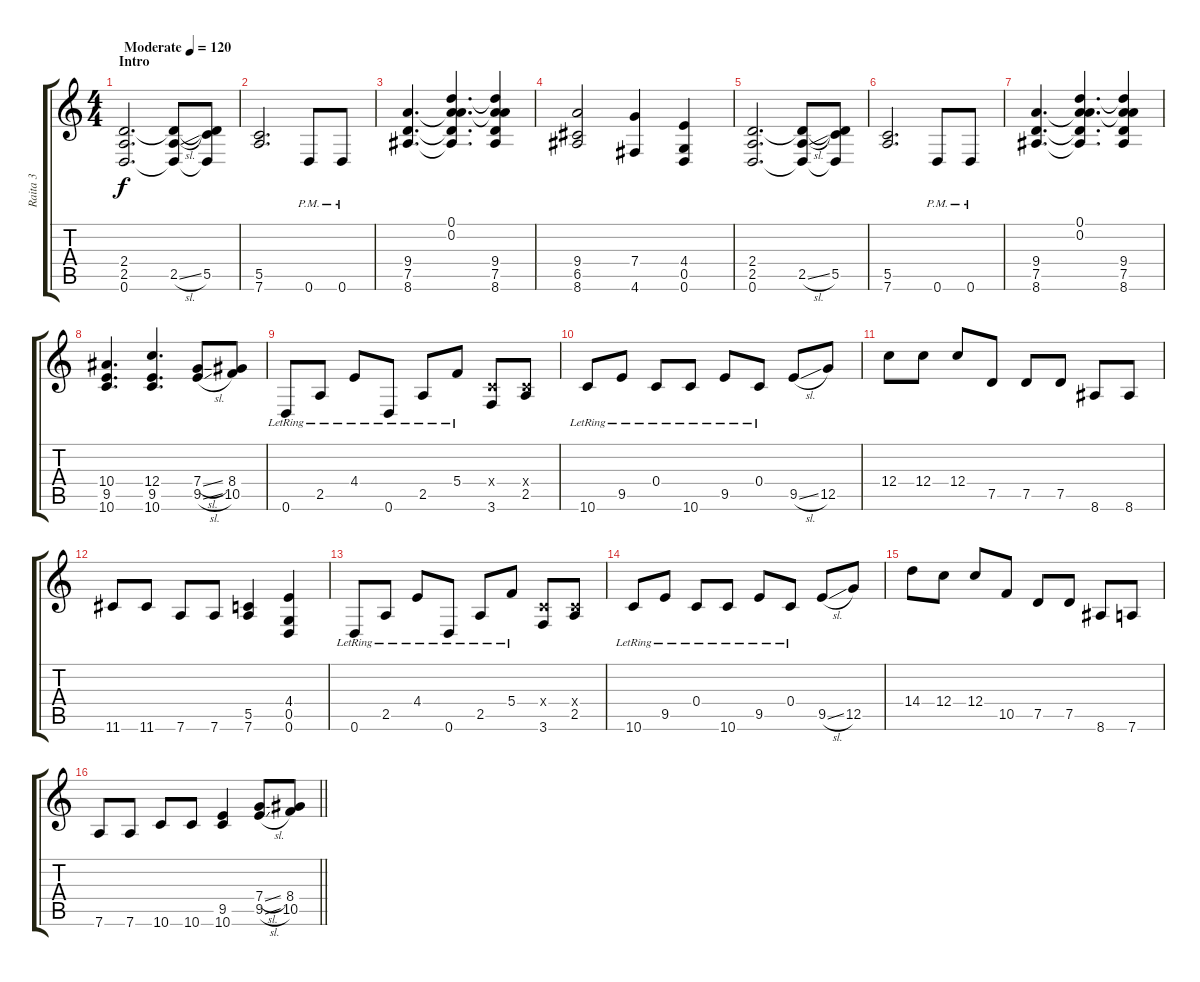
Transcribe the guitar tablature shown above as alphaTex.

\track ("Raita 3" "Raita 3") {instrument distortionguitar}
\staff {score tabs}
\tuning (D4 A3 F3 C3 G2 D2) {hide}
\ts (4 4)
\section ("" "Intro")
\tempo (120 "Moderate")
\clef g2
\ks c
(2.4 2.5 0.6).2{d dy f instrument distortionguitar} (2.4{t} 2.5{sl} 0.6{t}).8 (2.4{t} 5.5 0.6{t}).8 |
(5.5 7.6).2{d} 0.6{pm}.8 0.6{pm}.8 |
(9.4 7.5 8.6).4{d} (0.1 0.2 9.4{t} 7.5{t} 8.6{t}).4{d} (0.1{t} 0.2{t} 9.4 7.5 8.6).4 |
(9.4 6.5 8.6).2 (7.4 4.6).4 (4.4 0.5 0.6).4 |
(2.4 2.5 0.6).2{d} (2.4{t} 2.5{sl} 0.6{t}).8 (2.4{t} 5.5 0.6{t}).8 |
(5.5 7.6).2{d} 0.6{pm}.8 0.6{pm}.8 |
(9.4 7.5 8.6).4{d} (0.1 0.2 9.4{t} 7.5{t} 8.6{t}).4{d} (0.1{t} 0.2{t} 9.4 7.5 8.6).4 |
(10.4 9.5 10.6).4{d} (12.4 9.5 10.6).4{d} (7.4{sl} 9.5{sl}).8 (8.4 10.5).8 |
0.6{lr}.8 2.5{lr}.8 4.4{lr}.8 0.6{lr}.8 2.5{lr}.8 5.4{lr}.8 (0.4{x} 3.6).8 (0.4{x} 2.5).8 |
10.6{lr}.8 9.5{lr}.8 0.4{lr}.8 10.6{lr}.8 9.5{lr}.8 0.4{lr}.8 9.5{sl}.8 12.5.8 |
12.4.8 12.4.8 12.4.8 7.5.8 7.5.8 7.5.8 8.6.8 8.6.8 |
11.6.8 11.6.8 7.6.8 7.6.8 (5.5 7.6).4 (4.4 0.5 0.6).4 |
0.6{lr}.8 2.5{lr}.8 4.4{lr}.8 0.6{lr}.8 2.5{lr}.8 5.4{lr}.8 (0.4{x} 3.6).8 (0.4{x} 2.5).8 |
10.6{lr}.8 9.5{lr}.8 0.4{lr}.8 10.6{lr}.8 9.5{lr}.8 0.4{lr}.8 9.5{sl}.8 12.5.8 |
14.4.8 12.4.8 12.4.8 10.5.8 7.5.8 7.5.8 8.6.8 7.6.8 |
\barLineRight lightlight
7.6.8 7.6.8 10.6.8 10.6.8 (9.5 10.6).4 (7.4{sl} 9.5{sl}).8 (8.4 10.5).8
